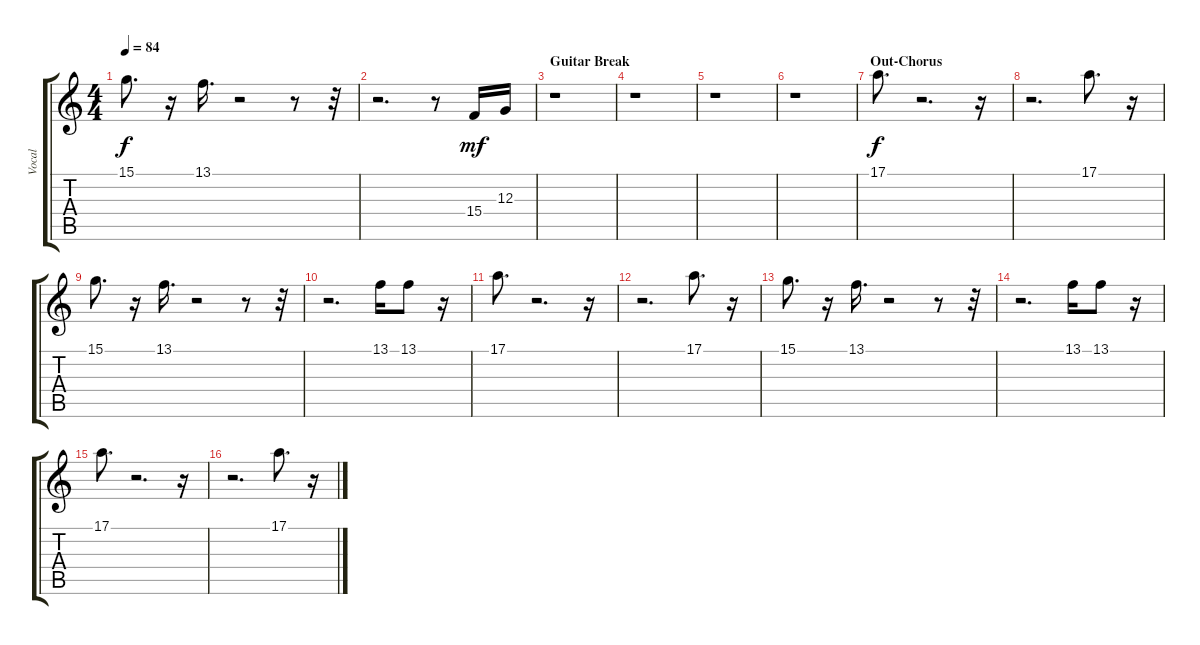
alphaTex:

\track ("Vocal" "Vocal") {instrument tangoaccordion}
\staff {score tabs}
\tuning (E4 B3 G3 D3 A2 E2) {hide}
\ts (4 4)
\tempo 84
\clef g2
\ks c
15.1.8{d dy f} r.16 13.1.16{d} r.2 r.8 r.32 |
r.2{d} r.8 15.4.16{dy mf} 12.3.16 |
\section ("" "Guitar Break")
r.1 |
r.1 |
r.1 |
r.1 |
\section ("" "Out-Chorus")
17.1.8{d dy f} r.2{d} r.16 |
r.2{d} 17.1.8{d} r.16 |
15.1.8{d} r.16 13.1.16{d} r.2 r.8 r.32 |
r.2{d} 13.1.16 13.1.8 r.16 |
17.1.8{d} r.2{d} r.16 |
r.2{d} 17.1.8{d} r.16 |
15.1.8{d} r.16 13.1.16{d} r.2 r.8 r.32 |
r.2{d} 13.1.16 13.1.8 r.16 |
17.1.8{d} r.2{d} r.16 |
r.2{d} 17.1.8{d} r.16
